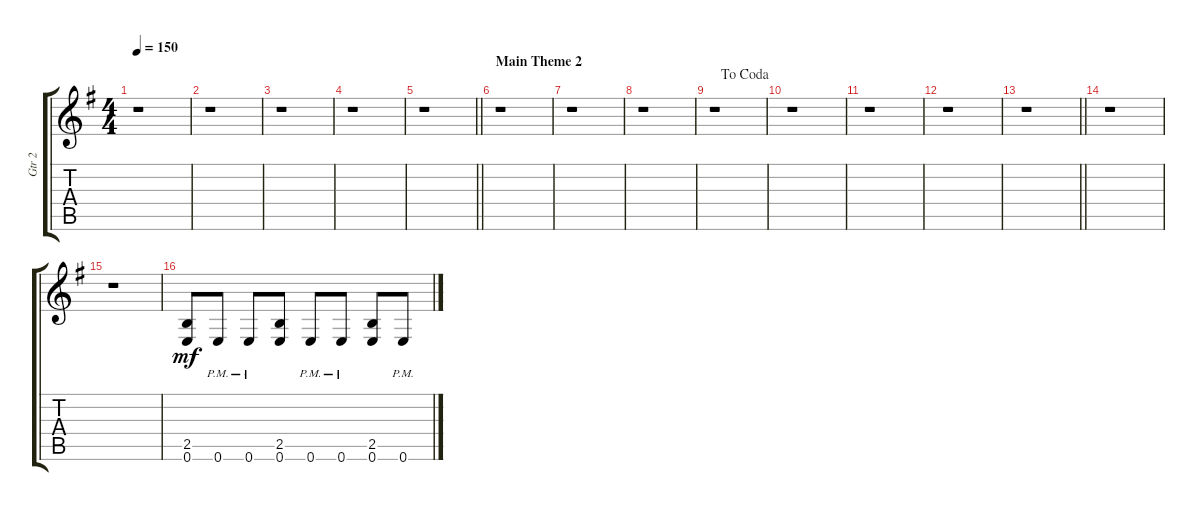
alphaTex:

\track ("Gtr 2" "Gtr 2") {instrument distortionguitar}
\staff {score tabs}
\tuning (E4 B3 G3 D3 A2 E2) {hide}
\ts (4 4)
\tempo 150
\clef g2
\ks g
r.1{dy mf} |
r.1 |
r.1 |
r.1 |
\barLineRight lightlight
r.1 |
\section ("" "Main Theme 2")
r.1 |
r.1 |
r.1 |
\jump dacoda
r.1 |
r.1 |
r.1 |
r.1 |
\barLineRight lightlight
r.1 |
r.1 |
r.1 |
(2.5 0.6).8 0.6{pm}.8 0.6{pm}.8 (2.5 0.6).8 0.6{pm}.8 0.6{pm}.8 (2.5 0.6).8 0.6{pm}.8
